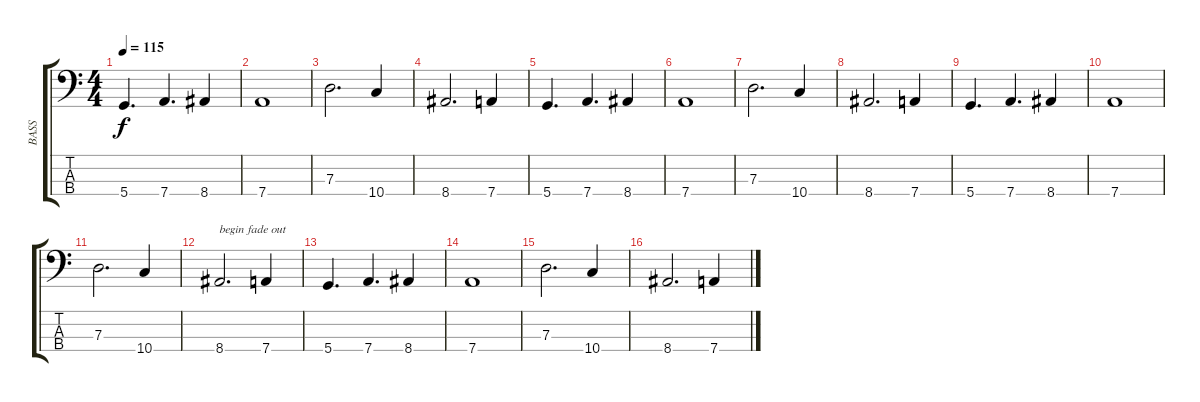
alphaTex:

\track ("BASS" "BASS") {instrument electricbassfinger}
\staff {score tabs}
\tuning (F2 C2 G1 D1) {hide}
\ts (4 4)
\tempo 115
\clef f4
\ks c
5.4.4{d dy f} 7.4.4{d} 8.4.4 |
7.4.1 |
7.3.2{d} 10.4.4 |
8.4.2{d} 7.4.4 |
5.4.4{d} 7.4.4{d} 8.4.4 |
7.4.1 |
7.3.2{d} 10.4.4 |
8.4.2{d} 7.4.4 |
5.4.4{d} 7.4.4{d} 8.4.4 |
7.4.1 |
7.3.2{d} 10.4.4 |
8.4.2{d txt "begin fade out" volume 3} 7.4.4 |
5.4.4{d} 7.4.4{d} 8.4.4 |
7.4.1 |
7.3.2{d} 10.4.4 |
8.4.2{d volume 1} 7.4.4
